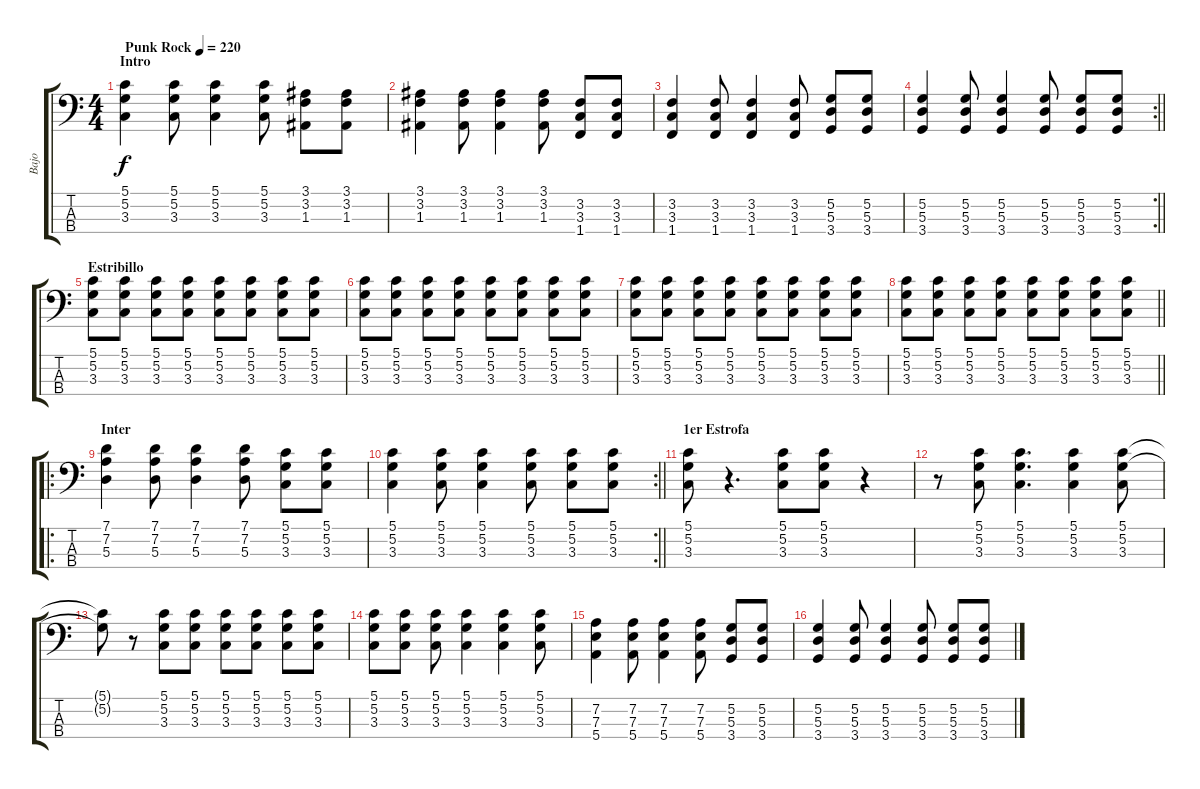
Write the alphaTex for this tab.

\track ("Bajo" "Bajo") {instrument electricbassfinger}
\staff {score tabs}
\tuning (G2 D2 A1 E1) {hide}
\ts (4 4)
\section ("" "Intro")
\tempo (220 "Punk Rock")
\clef f4
\ks c
(5.1 5.2 3.3).4{dy f instrument electricbassfinger} (5.1 5.2 3.3).8 (5.1 5.2 3.3).4 (5.1 5.2 3.3).8 (3.1 3.2 1.3).8 (3.1 3.2 1.3).8 |
(3.1 3.2 1.3).4 (3.1 3.2 1.3).8 (3.1 3.2 1.3).4 (3.1 3.2 1.3).8 (3.2 3.3 1.4).8 (3.2 3.3 1.4).8 |
(3.2 3.3 1.4).4 (3.2 3.3 1.4).8 (3.2 3.3 1.4).4 (3.2 3.3 1.4).8 (5.2 5.3 3.4).8 (5.2 5.3 3.4).8 |
\rc 2
\barLineRight lightlight
(5.2 5.3 3.4).4 (5.2 5.3 3.4).8 (5.2 5.3 3.4).4 (5.2 5.3 3.4).8 (5.2 5.3 3.4).8 (5.2 5.3 3.4).8 |
\section ("" "Estribillo")
(5.1 5.2 3.3).8 (5.1 5.2 3.3).8 (5.1 5.2 3.3).8 (5.1 5.2 3.3).8 (5.1 5.2 3.3).8 (5.1 5.2 3.3).8 (5.1 5.2 3.3).8 (5.1 5.2 3.3).8 |
(5.1 5.2 3.3).8 (5.1 5.2 3.3).8 (5.1 5.2 3.3).8 (5.1 5.2 3.3).8 (5.1 5.2 3.3).8 (5.1 5.2 3.3).8 (5.1 5.2 3.3).8 (5.1 5.2 3.3).8 |
(5.1 5.2 3.3).8 (5.1 5.2 3.3).8 (5.1 5.2 3.3).8 (5.1 5.2 3.3).8 (5.1 5.2 3.3).8 (5.1 5.2 3.3).8 (5.1 5.2 3.3).8 (5.1 5.2 3.3).8 |
\barLineRight lightlight
(5.1 5.2 3.3).8 (5.1 5.2 3.3).8 (5.1 5.2 3.3).8 (5.1 5.2 3.3).8 (5.1 5.2 3.3).8 (5.1 5.2 3.3).8 (5.1 5.2 3.3).8 (5.1 5.2 3.3).8 |
\ro
\section ("" "Inter")
(7.1 7.2 5.3).4 (7.1 7.2 5.3).8 (7.1 7.2 5.3).4 (7.1 7.2 5.3).8 (5.1 5.2 3.3).8 (5.1 5.2 3.3).8 |
\rc 2
\barLineRight lightlight
(5.1 5.2 3.3).4 (5.1 5.2 3.3).8 (5.1 5.2 3.3).4 (5.1 5.2 3.3).8 (5.1 5.2 3.3).8 (5.1 5.2 3.3).8 |
\section ("" "1er Estrofa")
(5.1 5.2 3.3).8 r.4{d} (5.1 5.2 3.3).8 (5.1 5.2 3.3).8 r.4 |
r.8 (5.1 5.2 3.3).8 (5.1 5.2 3.3).4{d} (5.1 5.2 3.3).4 (5.1 5.2 3.3).8 |
(5.1{t} 5.2{t}).8 r.8 (5.1 5.2 3.3).8 (5.1 5.2 3.3).8 (5.1 5.2 3.3).8 (5.1 5.2 3.3).8 (5.1 5.2 3.3).8 (5.1 5.2 3.3).8 |
(5.1 5.2 3.3).8 (5.1 5.2 3.3).8 (5.1 5.2 3.3).8 (5.1 5.2 3.3).4 (5.1 5.2 3.3).4 (5.1 5.2 3.3).8 |
(7.2 7.3 5.4).4 (7.2 7.3 5.4).8 (7.2 7.3 5.4).4 (7.2 7.3 5.4).8 (5.2 5.3 3.4).8 (5.2 5.3 3.4).8 |
(5.2 5.3 3.4).4 (5.2 5.3 3.4).8 (5.2 5.3 3.4).4 (5.2 5.3 3.4).8 (5.2 5.3 3.4).8 (5.2 5.3 3.4).8
